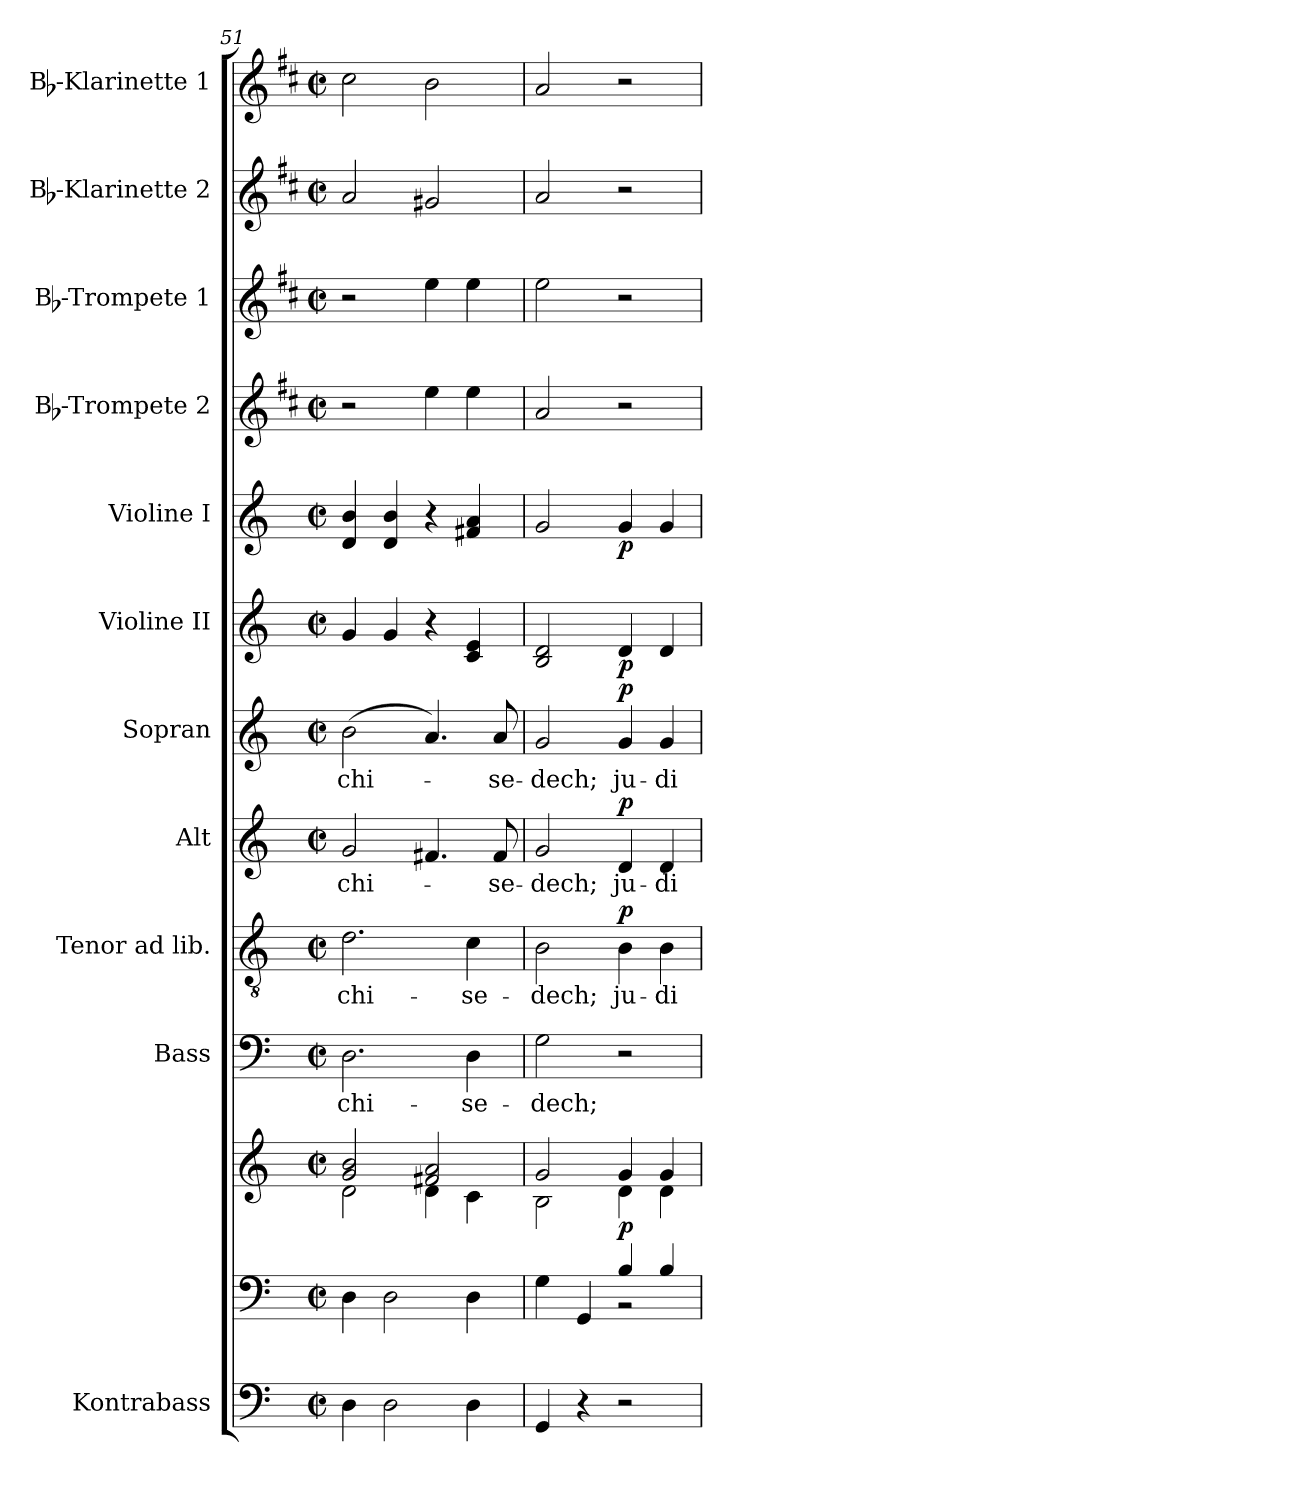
**kern	**kern	**kern	**dynam	**kern	**text	**kern	**text	**dynam	**kern	**text	**dynam	**kern	**text	**dynam	**kern	**dynam	**kern	**dynam	**kern	**kern	**kern	**kern
*part12	*part11	*part11	*part11	*part10	*part10	*part9	*part9	*part9	*part8	*part8	*part8	*part7	*part7	*part7	*part6	*part6	*part5	*part5	*part4	*part3	*part2	*part1
*staff13	*staff12	*staff11	*staff11/12	*staff10	*staff10	*staff9	*staff9	*staff9	*staff8	*staff8	*staff8	*staff7	*staff7	*staff7	*staff6	*staff6	*staff5	*staff5	*staff4	*staff3	*staff2	*staff1
*I"Kontrabass	*	*	*	*I"Bass	*	*I"Tenor ad lib.	*	*	*I"Alt	*	*	*I"Sopran	*	*	*I"Violine II	*	*I"Violine I	*	*I"Bb-Trompete 2	*I"Bb-Trompete 1	*I"Bb-Klarinette 2	*I"Bb-Klarinette 1
*I'Kb.	*	*	*	*I'B.	*	*I'T.	*	*	*I'A.	*	*	*I'S.	*	*	*I'Vl. II	*	*I'Vl. I	*	*I'Bb Trp. 2	*I'Bb Trp. 1	*I'Bb Kl. 2	*I'Bb Kl. 1
*clefF4	*clefF4	*clefG2	*	*clefF4	*	*clefGv2	*	*	*clefG2	*	*	*clefG2	*	*	*clefG2	*	*clefG2	*	*clefG2	*clefG2	*clefG2	*clefG2
*ITrd7c12	*	*	*	*	*	*	*	*	*	*	*	*	*	*	*	*	*	*	*ITrd1c2	*ITrd1c2	*ITrd1c2	*ITrd1c2
*k[]	*k[]	*k[]	*	*k[]	*	*k[]	*	*	*k[]	*	*	*k[]	*	*	*k[]	*	*k[]	*	*k[]	*k[]	*k[]	*k[]
*C:	*C:	*C:	*	*C:	*	*C:	*	*	*C:	*	*	*C:	*	*	*C:	*	*C:	*	*C:	*C:	*C:	*C:
*M2/2	*M2/2	*M2/2	*	*M2/2	*	*M2/2	*	*	*M2/2	*	*	*M2/2	*	*	*M2/2	*	*M2/2	*	*M2/2	*M2/2	*M2/2	*M2/2
*met(c|)	*met(c|)	*met(c|)	*	*met(c|)	*	*met(c|)	*	*	*met(c|)	*	*	*met(c|)	*	*	*met(c|)	*	*met(c|)	*	*met(c|)	*met(c|)	*met(c|)	*met(c|)
=51	=51	=51	=51	=51	=51	=51	=51	=51	=51	=51	=51	=51	=51	=51	=51	=51	=51	=51	=51	=51	=51	=51
*	*	*^	*	*	*	*	*	*	*	*	*	*	*	*	*	*	*	*	*	*	*	*
!	!	!	!	!	!	!LO:LY:b	!	!LO:LY:b	!	!	!LO:LY:b	!	!	!LO:LY:b	!	!	!	!	!	!	!	!	!
4DD\	4D\	2g/ 2b/	2d\	.	2.D\	-chi-	2.d\	-chi-	.	2g/	-chi-	.	(>2b\	-chi-	.	4g/	.	4d/ 4b/	.	2r	2r	2g/	2b\
2DD\	2D\	.	.	.	.	.	.	.	.	.	.	.	.	.	.	4g/	.	4d/ 4b/	.	.	.	.	.
.	.	2f#X/ 2a/	4d\	.	.	.	.	.	.	4.f#X/	.	.	4.a/)	.	.	4r	.	4r	.	4dd\	4dd\	2f#X/	2a\
!	!	!	!	!	!	!LO:LY:b	!	!LO:LY:b	!	!	!	!	!	!	!	!	!	!	!	!	!	!	!
4DD\	4D\	.	4c\	.	4D\	-se-	4c\	-se-	.	.	.	.	.	.	.	4c/ 4e/	.	4f#X/ 4a/	.	4dd\	4dd\	.	.
!	!	!	!	!	!	!	!	!	!	!	!LO:LY:b	!	!	!LO:LY:b	!	!	!	!	!	!	!	!	!
.	.	.	.	.	.	.	.	.	.	8f#/	-se-	.	8a/	-se-	.	.	.	.	.	.	.	.	.
=52	=52	=52	=52	=52	=52	=52	=52	=52	=52	=52	=52	=52	=52	=52	=52	=52	=52	=52	=52	=52	=52	=52	=52
*	*^	*	*	*	*	*	*	*	*	*	*	*	*	*	*	*	*	*	*	*	*	*	*
!	!	!	!	!	!	!	!LO:LY:b	!	!LO:LY:b	!	!	!LO:LY:b	!	!	!LO:LY:b	!	!	!	!	!	!	!	!	!
4GGG/	4G\	2ryy	2g/	2B\	.	2G\	-dech;	2B\	-dech;	.	2g/	-dech;	.	2g/	-dech;	.	2B/ 2d/	.	2g/	.	2g/	2dd\	2g/	2g/
4r	4GG/	.	.	.	.	.	.	.	.	.	.	.	.	.	.	.	.	.	.	.	.	.	.	.
!	!	!	!	!	!LO:DY:b	!	!	!	!LO:LY:b	!LO:DY:a	!	!LO:LY:b	!LO:DY:a	!	!LO:LY:b	!LO:DY:a	!	!LO:DY:b	!	!LO:DY:b	!	!	!	!
2r	4B/	2r	4g/	4d\	p	2r	.	4B\	ju-	p	4d/	ju-	p	4g/	ju-	p	4d/	p	4g/	p	2r	2r	2r	2r
!	!	!	!	!	!	!	!	!	!LO:LY:b	!	!	!LO:LY:b	!	!	!LO:LY:b	!	!	!	!	!	!	!	!	!
.	4B/	.	4g/	4d\	.	.	.	4B\	-di-	.	4d/	-di-	.	4g/	-di-	.	4d/	.	4g/	.	.	.	.	.
*	*v	*v	*	*	*	*	*	*	*	*	*	*	*	*	*	*	*	*	*	*	*	*	*	*
*	*	*v	*v	*	*	*	*	*	*	*	*	*	*	*	*	*	*	*	*	*	*	*	*
=	=	=	=	=	=	=	=	=	=	=	=	=	=	=	=	=	=	=	=	=	=	=
*-	*-	*-	*-	*-	*-	*-	*-	*-	*-	*-	*-	*-	*-	*-	*-	*-	*-	*-	*-	*-	*-	*-
